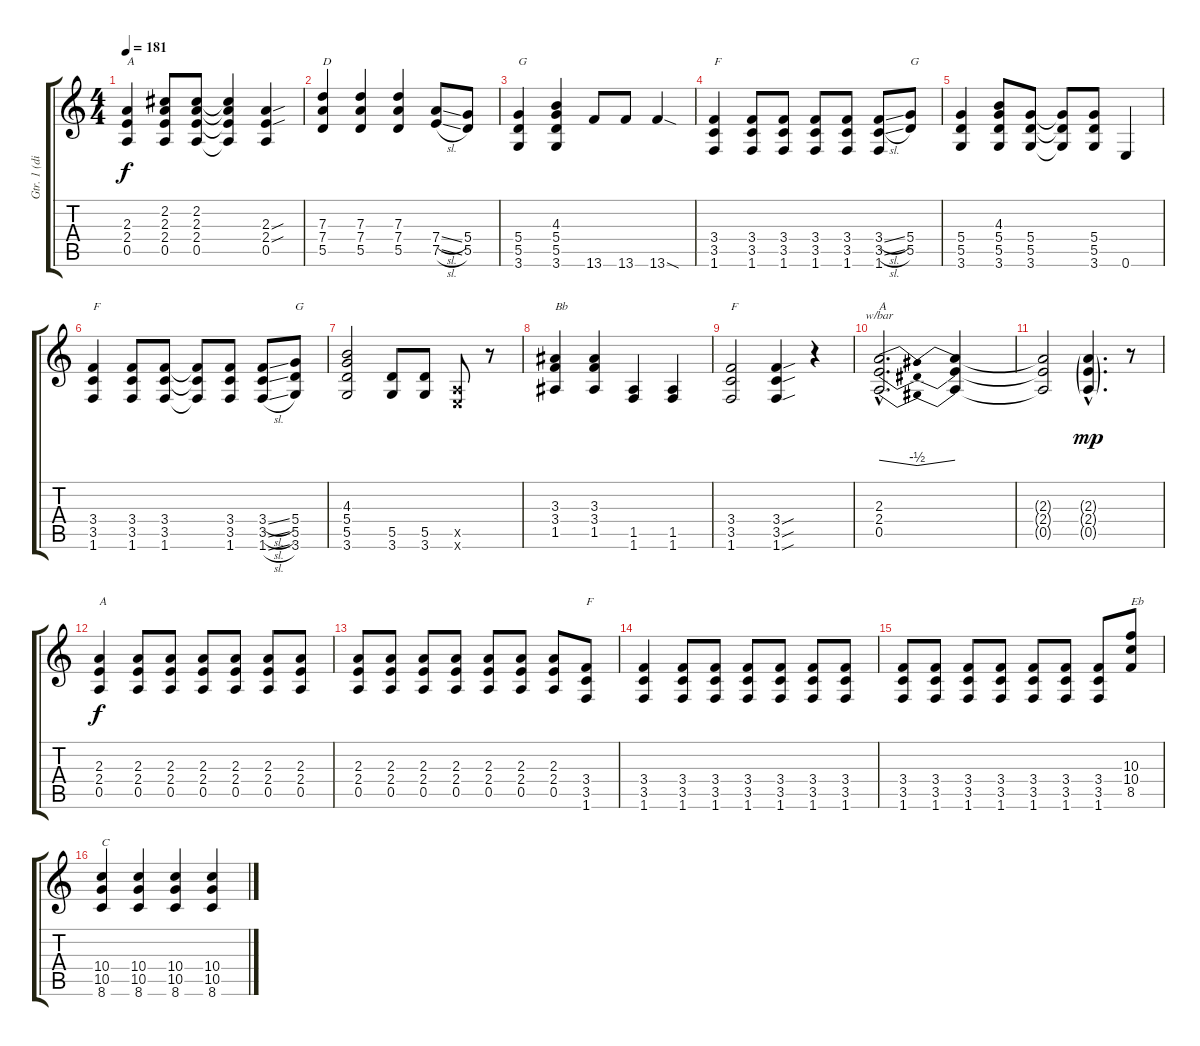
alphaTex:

\track ("Gtr. 1 (dist.)" "Gtr. 1 (di") {instrument distortionguitar}
\staff {score tabs}
\tuning (E4 B3 G3 D3 A2 E2) {hide}
\ts (4 4)
\tempo 181
\clef g2
\ks c
(2.3 2.4 0.5).4{txt "A" dy f} (2.2 2.3 2.4 0.5).8 (2.2 2.3 2.4 0.5).8 (2.2{t} 2.3{t} 2.4{t} 0.5{t}).4 (2.3{sou} 2.4{sou} 0.5).4 |
(7.3 7.4 5.5).4{txt "D"} (7.3 7.4 5.5).4 (7.3 7.4 5.5).4 (7.4{sl} 7.5{sl}).8 (5.4 5.5).8 |
(5.4 5.5 3.6).4{txt "G"} (4.3 5.4 5.5 3.6).4 13.6.8 13.6.8 13.6{sod}.4 |
(3.4 3.5 1.6).4{txt "F"} (3.4 3.5 1.6).8 (3.4 3.5 1.6).8 (3.4 3.5 1.6).8 (3.4 3.5 1.6).8 (3.4{sl} 3.5{sl} 1.6).8 (5.4 5.5).8{txt "G"} |
(5.4 5.5 3.6).4 (4.3 5.4 5.5 3.6).8 (5.4 5.5 3.6).8 (5.4{t} 5.5{t} 3.6{t}).8 (5.4 5.5 3.6).8 0.6.4 |
(3.4 3.5 1.6).4{txt "F"} (3.4 3.5 1.6).8 (3.4 3.5 1.6).8 (3.4{t} 3.5{t} 1.6{t}).8 (3.4 3.5 1.6).8 (3.4{sl} 3.5{sl} 1.6{sl}).8 (5.4 5.5 3.6).8{txt "G"} |
(4.3 5.4 5.5 3.6).2 (5.5 3.6).8 (5.5 3.6).8 (0.5{x} 0.6{x}).8 r.8 |
(3.3 3.4 1.5).4{txt "Bb"} (3.3 3.4 1.5).4 (1.5 1.6).4 (1.5 1.6).4 |
(3.4 3.5 1.6).2{txt "F"} (3.4{sou} 3.5{sou} 1.6{sou}).4 r.4 |
(2.3{hac} 2.4{hac} 0.5{hac}).2{d tbe (dip default 0 0 30 -2 60 0) txt "A"} (2.3{t} 2.4{t} 0.5{t}).4 |
(2.3{t} 2.4{t} 0.5{t}).2 (2.3{g hac} 2.4{g hac} 0.5{g hac}).4{d dy mp} r.8 |
(2.3 2.4 0.5).4{txt "A" dy f} (2.3 2.4 0.5).8 (2.3 2.4 0.5).8 (2.3 2.4 0.5).8 (2.3 2.4 0.5).8 (2.3 2.4 0.5).8 (2.3 2.4 0.5).8 |
(2.3 2.4 0.5).8 (2.3 2.4 0.5).8 (2.3 2.4 0.5).8 (2.3 2.4 0.5).8 (2.3 2.4 0.5).8 (2.3 2.4 0.5).8 (2.3 2.4 0.5).8 (3.4 3.5 1.6).8{txt "F"} |
(3.4 3.5 1.6).4 (3.4 3.5 1.6).8 (3.4 3.5 1.6).8 (3.4 3.5 1.6).8 (3.4 3.5 1.6).8 (3.4 3.5 1.6).8 (3.4 3.5 1.6).8 |
(3.4 3.5 1.6).8 (3.4 3.5 1.6).8 (3.4 3.5 1.6).8 (3.4 3.5 1.6).8 (3.4 3.5 1.6).8 (3.4 3.5 1.6).8 (3.4 3.5 1.6).8 (10.3 10.4 8.5).8{txt "Eb"} |
(10.4 10.5 8.6).4{txt "C"} (10.4 10.5 8.6).4 (10.4 10.5 8.6).4 (10.4 10.5 8.6).4
